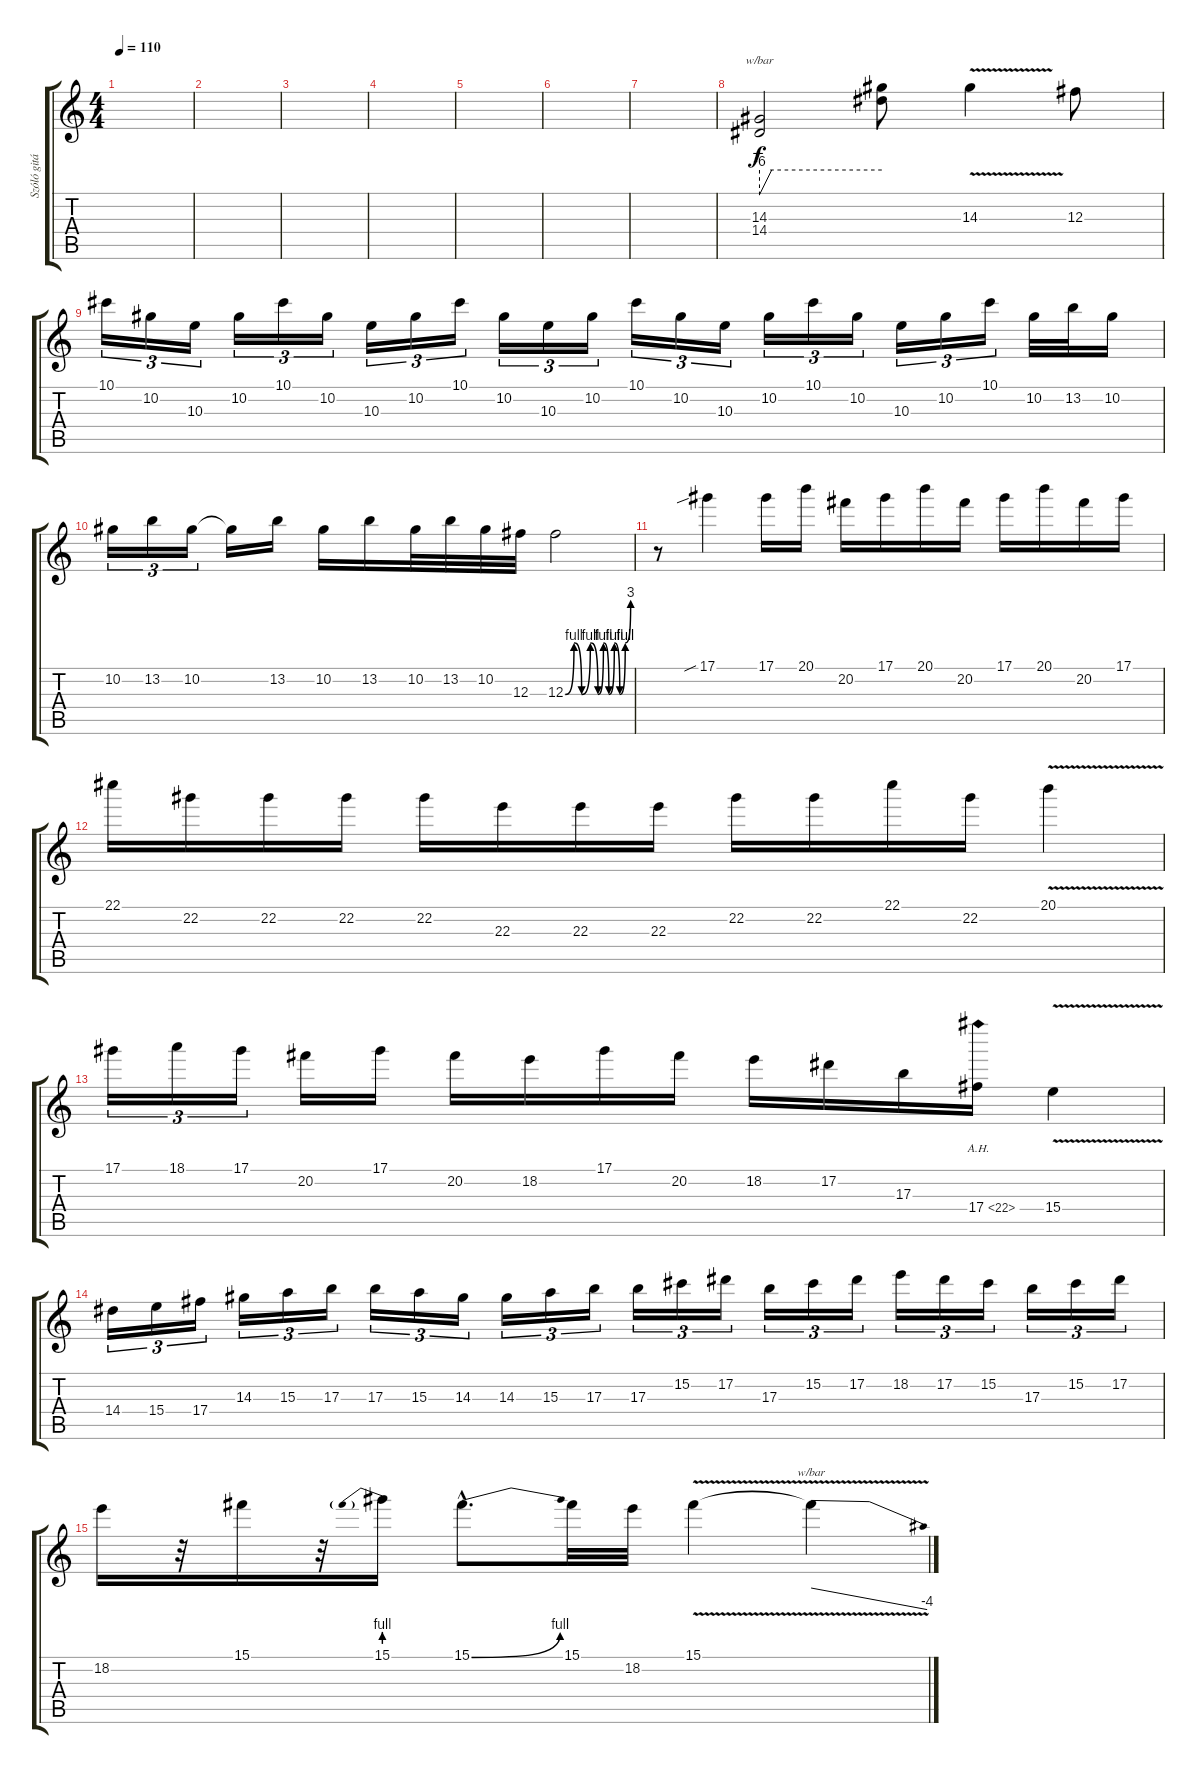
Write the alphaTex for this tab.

\track ("Szóló gitár" "Szóló gitá") {instrument distortionguitar}
\staff {score tabs}
\tuning (Eb4 Bb3 Gb3 Db3 Ab2 Eb2) {hide}
\ts (4 4)
\tempo 110
\clef g2
\ks c
|
|
|
|
|
|
|
(14.3 14.4).2{tbe (custom default 0 -24 6 0 60 0)} (14.3{t} 14.4{t}).8 14.3{v}.4 12.3.8 |
10.1.16{tu (3 2)} 10.2.16{tu (3 2)} 10.3.16{tu (3 2)} 10.2.16{tu (3 2)} 10.1.16{tu (3 2)} 10.2.16{tu (3 2)} 10.3.16{tu (3 2)} 10.2.16{tu (3 2)} 10.1.16{tu (3 2)} 10.2.16{tu (3 2)} 10.3.16{tu (3 2)} 10.2.16{tu (3 2)} 10.1.16{tu (3 2)} 10.2.16{tu (3 2)} 10.3.16{tu (3 2)} 10.2.16{tu (3 2)} 10.1.16{tu (3 2)} 10.2.16{tu (3 2)} 10.3.16{tu (3 2)} 10.2.16{tu (3 2)} 10.1.16{tu (3 2)} 10.2.32 13.2.32 10.2.16 |
10.2.16{tu (3 2)} 13.2.16{tu (3 2)} 10.2.16{tu (3 2)} 10.2{t}.16 13.2.16 10.2.16 13.2.16 10.2.32 13.2.32 10.2.32 12.3.32 12.3{be (custom 0 0 8 4 15 0 23 4 30 0 35 4 40 0 45 4 50 0 55 4 60 12)}.2 |
r.8 17.1{sib}.4 17.1.16 20.1.16 20.2.16 17.1.16 20.1.16 20.2.16 17.1.16 20.1.16 20.2.16 17.1.16 |
22.1.16 22.2.16 22.2.16 22.2.16 22.2.16 22.3.16 22.3.16 22.3.16 22.2.16 22.2.16 22.1.16 22.2.16 20.1{v}.4 |
17.1.16{tu (3 2)} 18.1.16{tu (3 2)} 17.1.16{tu (3 2)} 20.2.16 17.1.16 20.2.16 18.2.16 17.1.16 20.2.16 18.2.16 17.2.16 17.3.16 17.4{ah 5}.16 15.4{v}.4 |
14.4.16{tu (3 2)} 15.4.16{tu (3 2)} 17.4.16{tu (3 2)} 14.3.16{tu (3 2)} 15.3.16{tu (3 2)} 17.3.16{tu (3 2)} 17.3.16{tu (3 2)} 15.3.16{tu (3 2)} 14.3.16{tu (3 2)} 14.3.16{tu (3 2)} 15.3.16{tu (3 2)} 17.3.16{tu (3 2)} 17.3.16{tu (3 2)} 15.2.16{tu (3 2)} 17.2.16{tu (3 2)} 17.3.16{tu (3 2)} 15.2.16{tu (3 2)} 17.2.16{tu (3 2)} 18.2.16{tu (3 2)} 17.2.16{tu (3 2)} 15.2.16{tu (3 2)} 17.3.16{tu (3 2)} 15.2.16{tu (3 2)} 17.2.16{tu (3 2)} |
18.2.16 r.32 15.1.16 r.32 15.1{be (prebend 0 4 60 4)}.16 15.1{be (bend 0 0 60 4) hac}.8{d} 15.1.32 18.2.32 15.1{v}.4 15.1{t}.4{tbe (dive default 0 0 60 -16)}
